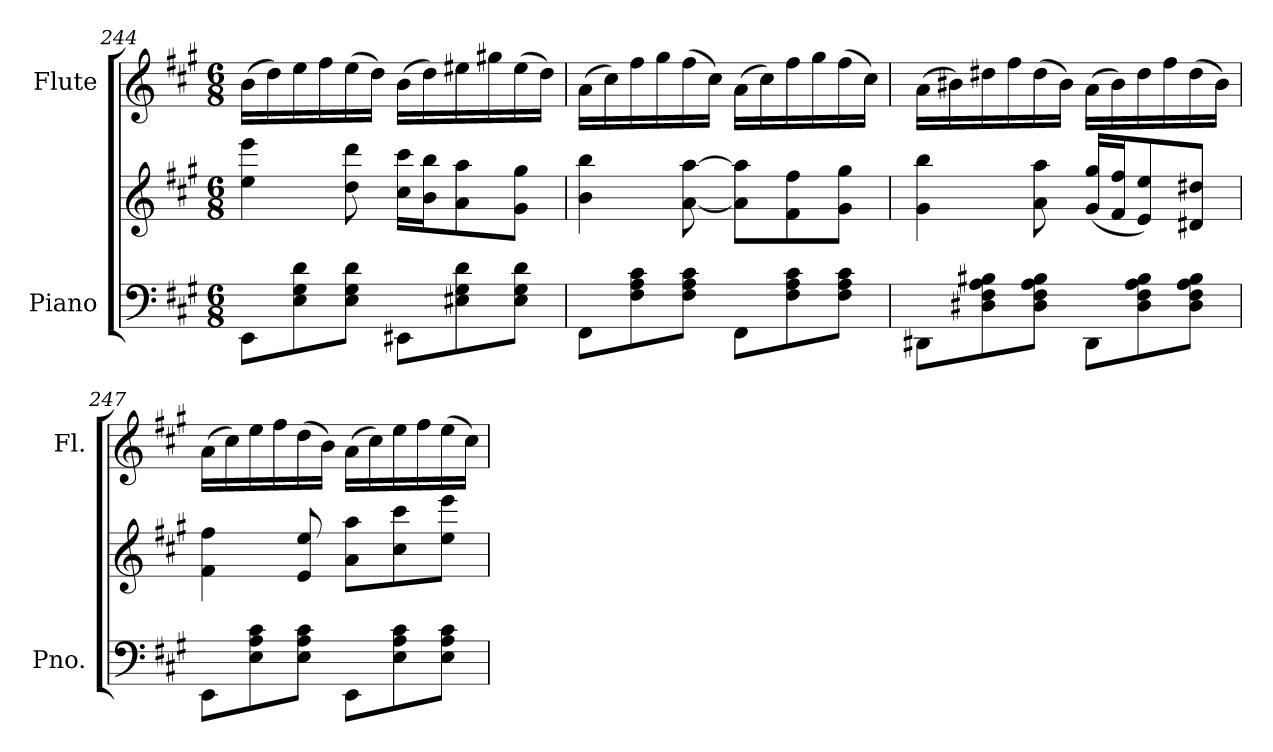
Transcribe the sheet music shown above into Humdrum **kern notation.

**kern	**kern	**kern
*part2	*part2	*part1
*staff3	*staff2	*staff1
*I"Piano	*	*I"Flute
*I'Pno.	*	*I'Fl.
!!LO:PB:g=z
*clefF4	*clefG2	*clefG2
*k[f#c#g#]	*k[f#c#g#]	*k[f#c#g#]
*A:	*A:	*A:
*M6/8	*M6/8	*M6/8
=244	=244	=244
8EE\L	4ee\ 4eee\	(16b\LL
.	.	16dd\)
8E\ 8G#\ 8d\	.	16ee\
.	.	16ff#\
8E\ 8G#\ 8d\J	8dd\ 8ddd\	(16ee\
.	.	16dd\JJ)
8EE#X\L	16cc#\ 16ccc#\LL	(16b\LL
.	16b\ 16bb\J	16dd\)
8E#X\ 8G#\ 8d\	8a\ 8aa\	16ee#X\
.	.	16gg#X\
8E#\ 8G#\ 8d\J	8g#\ 8gg#\J	(16ee#\
.	.	16dd\JJ)
!!LO:PB:g=z
=245	=245	=245
8FF#\L	4b\ 4bb\	(16a\LL
.	.	16cc#\)
8F#\ 8A\ 8c#\	.	16ff#\
.	.	16gg#\
8F#\ 8A\ 8c#\J	[8a\ [8aa\	(16ff#\
.	.	16cc#\JJ)
8FF#\L	8a\] 8aa\]L	(16a\LL
.	.	16cc#\)
8F#\ 8A\ 8c#\	8f#\ 8ff#\	16ff#\
.	.	16gg#\
8F#\ 8A\ 8c#\J	8g#\ 8gg#\J	(16ff#\
.	.	16cc#\JJ)
=246	=246	=246
8DD#X\L	4g#\ 4bb\	(16a\LL
.	.	16b#X\)
8D#X\ 8F#\ 8A\ 8B#X\	.	16dd#X\
.	.	16ff#\
8D#\ 8F#\ 8A\ 8B#\J	8a\ 8aa\	(16dd#\
.	.	16b#\JJ)
8DD#\L	(16g#/ 16gg#/LL	(16a\LL
.	16f#/ 16ff#/J	16b#\)
8D#\ 8F#\ 8A\ 8B#\	8e/ 8ee/)	16dd#\
.	.	16ff#\
8D#\ 8F#\ 8A\ 8B#\J	8d#X/ 8dd#X/J	(16dd#\
.	.	16b#\JJ)
!!LO:PB:g=z
=247	=247	=247
8EE\L	4f#\ 4ff#\	(16a\LL
.	.	16cc#\)
8E\ 8A\ 8c#\	.	16ee\
.	.	16ff#\
8E\ 8A\ 8c#\J	8e/ 8ee/	(16dd\
.	.	16b\JJ)
8EE\L	8a\ 8aa\L	(16a\LL
.	.	16cc#\)
8E\ 8A\ 8c#\	8cc#\ 8ccc#\	16ee\
.	.	16ff#\
8E\ 8A\ 8c#\J	8ee\ 8eee\J	(16ee\
.	.	16cc#\JJ)
=	=	=
*-	*-	*-
